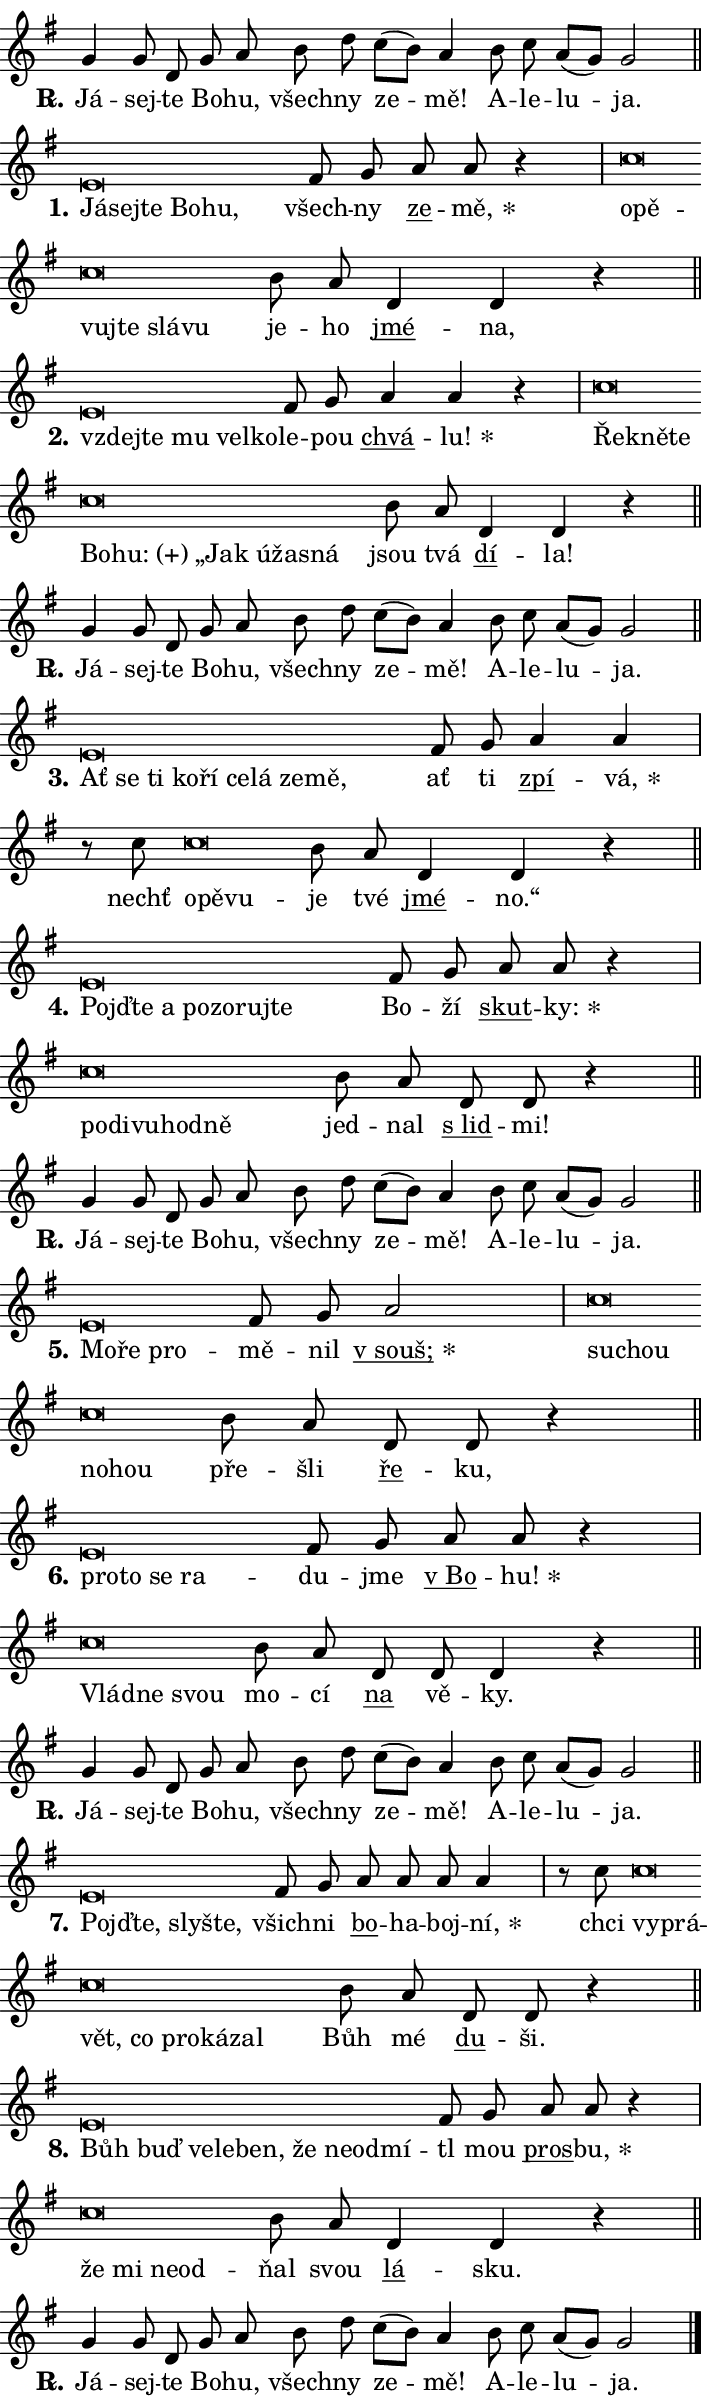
\version "2.24.0"
\header { tagline = "" }
\paper {
  indent = 0\cm
  top-margin = 0\cm
  right-margin = 0.13\cm % to fit lyric hyphens
  bottom-margin = 0\cm
  left-margin = 0\cm
  paper-width = 12\cm
  page-breaking = #ly:one-page-breaking
  system-system-spacing.basic-distance = #11
  score-system-spacing.basic-distance = #11
  ragged-last = ##f
}


%% Author: Thomas Morley
%% https://lists.gnu.org/archive/html/lilypond-user/2020-05/msg00002.html
#(define (line-position grob)
"Returns position of @var[grob} in current system:
   @code{'start}, if at first time-step
   @code{'end}, if at last time-step
   @code{'middle} otherwise
"
  (let* ((col (ly:item-get-column grob))
         (ln (ly:grob-object col 'left-neighbor))
         (rn (ly:grob-object col 'right-neighbor))
         (col-to-check-left (if (ly:grob? ln) ln col))
         (col-to-check-right (if (ly:grob? rn) rn col))
         (break-dir-left
           (and
             (ly:grob-property col-to-check-left 'non-musical #f)
             (ly:item-break-dir col-to-check-left)))
         (break-dir-right
           (and
             (ly:grob-property col-to-check-right 'non-musical #f)
             (ly:item-break-dir col-to-check-right))))
        (cond ((eqv? 1 break-dir-left) 'start)
              ((eqv? -1 break-dir-right) 'end)
              (else 'middle))))

#(define (tranparent-at-line-position vctor)
  (lambda (grob)
  "Relying on @code{line-position} select the relevant enry from @var{vctor}.
Used to determine transparency,"
    (case (line-position grob)
      ((end) (not (vector-ref vctor 0)))
      ((middle) (not (vector-ref vctor 1)))
      ((start) (not (vector-ref vctor 2))))))

noteHeadBreakVisibility =
#(define-music-function (break-visibility)(vector?)
"Makes @code{NoteHead}s transparent relying on @var{break-visibility}"
#{
  \override NoteHead.transparent =
    #(tranparent-at-line-position break-visibility)
#})

#(define delete-ledgers-for-transparent-note-heads
  (lambda (grob)
    "Reads whether a @code{NoteHead} is transparent.
If so this @code{NoteHead} is removed from @code{'note-heads} from
@var{grob}, which is supposed to be @code{LedgerLineSpanner}.
As a result ledgers are not printed for this @code{NoteHead}"
    (let* ((nhds-array (ly:grob-object grob 'note-heads))
           (nhds-list
             (if (ly:grob-array? nhds-array)
                 (ly:grob-array->list nhds-array)
                 '()))
           ;; Relies on the transparent-property being done before
           ;; Staff.LedgerLineSpanner.after-line-breaking is executed.
           ;; This is fragile ...
           (to-keep
             (remove
               (lambda (nhd)
                 (ly:grob-property nhd 'transparent #f))
               nhds-list)))
      ;; TODO find a better method to iterate over grob-arrays, similiar
      ;; to filter/remove etc for lists
      ;; For now rebuilt from scratch
      (set! (ly:grob-object grob 'note-heads)  '())
      (for-each
        (lambda (nhd)
          (ly:pointer-group-interface::add-grob grob 'note-heads nhd))
        to-keep))))

squashNotes = {
  \override NoteHead.X-extent = #'(-0.2 . 0.2)
  \override NoteHead.Y-extent = #'(-0.75 . 0)
  \override NoteHead.stencil =
    #(lambda (grob)
       (let ((pos (ly:grob-property grob 'staff-position)))
         (begin
           (if (< pos -7) (display "ERROR: Lower brevis then expected\n") (display ""))
           (if (<= pos -6) ly:text-interface::print ly:note-head::print))))
}
unSquashNotes = {
  \revert NoteHead.X-extent
  \revert NoteHead.Y-extent
  \revert NoteHead.stencil
}

hideNotes = \noteHeadBreakVisibility #begin-of-line-visible
unHideNotes = \noteHeadBreakVisibility #all-visible

% work-around for resetting accidentals
% https://lilypond.org/doc/v2.23/Documentation/notation/displaying-rhythms#unmetered-music
cadenzaMeasure = {
  \cadenzaOff
  \partial 1024 s1024
  \cadenzaOn
}

#(define-markup-command (accent layout props text) (markup?)
  "Underline accented syllable"
  (interpret-markup layout props
    #{\markup \override #'(offset . 4.3) \underline { #text }#}))

responsum = \markup \concat {
  "R" \hspace #-1.05 \path #0.1 #'((moveto 0 0.07) (lineto 0.9 0.8)) \hspace #0.05 "."
}

spaceSize = #0.6828661417322834 % exact space size for TeX Gyre Schola

\layout {
  \context {
    \Staff
    \remove "Time_signature_engraver"
    \override LedgerLineSpanner.after-line-breaking = #delete-ledgers-for-transparent-note-heads
  }
  \context {
    \Lyrics {
      \override LyricSpace.minimum-distance = \spaceSize
      \override LyricText.font-name = #"TeX Gyre Schola"
      \override LyricText.font-size = 1
      \override StanzaNumber.font-name = #"TeX Gyre Schola Bold"
      \override StanzaNumber.font-size = 1
    }
  }
  \context {
    \Score 
    \override NoteHead.text =
      #(lambda (grob) 
        (let ((pos (ly:grob-property grob 'staff-position)))
          #{\markup {
            \combine
              \halign #-0.55 \raise #(if (= pos -6) 0 0.5) \override #'(thickness . 2) \draw-line #'(3.2 . 0)
              \musicglyph "noteheads.sM1"
          }#}))
  }
}

% magnetic-lyrics.ily
%
%   written by
%     Jean Abou Samra <jean@abou-samra.fr>
%     Werner Lemberg <wl@gnu.org>
%
%   adapted by
%     Jiri Hon <jiri.hon@gmail.com>
%
% Version 2022-Apr-15

% https://www.mail-archive.com/lilypond-user@gnu.org/msg149350.html

#(define (Left_hyphen_pointer_engraver context)
   "Collect syllable-hyphen-syllable occurrences in lyrics and store
them in properties.  This engraver only looks to the left.  For
example, if the lyrics input is @code{foo -- bar}, it does the
following.

@itemize @bullet
@item
Set the @code{text} property of the @code{LyricHyphen} grob between
@q{foo} and @q{bar} to @code{foo}.

@item
Set the @code{left-hyphen} property of the @code{LyricText} grob with
text @q{foo} to the @code{LyricHyphen} grob between @q{foo} and
@q{bar}.
@end itemize

Use this auxiliary engraver in combination with the
@code{lyric-@/text::@/apply-@/magnetic-@/offset!} hook."
   (let ((hyphen #f)
         (text #f))
     (make-engraver
      (acknowledgers
       ((lyric-syllable-interface engraver grob source-engraver)
        (set! text grob)))
      (end-acknowledgers
       ((lyric-hyphen-interface engraver grob source-engraver)
        ;(when (not (grob::has-interface grob 'lyric-space-interface))
          (set! hyphen grob)));)
      ((stop-translation-timestep engraver)
       (when (and text hyphen)
         (ly:grob-set-object! text 'left-hyphen hyphen))
       (set! text #f)
       (set! hyphen #f)))))

#(define (lyric-text::apply-magnetic-offset! grob)
   "If the space between two syllables is less than the value in
property @code{LyricText@/.details@/.squash-threshold}, move the right
syllable to the left so that it gets concatenated with the left
syllable.

Use this function as a hook for
@code{LyricText@/.after-@/line-@/breaking} if the
@code{Left_@/hyphen_@/pointer_@/engraver} is active."
   (let ((hyphen (ly:grob-object grob 'left-hyphen #f)))
     (when hyphen
       (let ((left-text (ly:spanner-bound hyphen LEFT)))
         (when (grob::has-interface left-text 'lyric-syllable-interface)
           (let* ((common (ly:grob-common-refpoint grob left-text X))
                  (this-x-ext (ly:grob-extent grob common X))
                  (left-x-ext
                   (begin
                     ;; Trigger magnetism for left-text.
                     (ly:grob-property left-text 'after-line-breaking)
                     (ly:grob-extent left-text common X)))
                  ;; `delta` is the gap width between two syllables.
                  (delta (- (interval-start this-x-ext)
                            (interval-end left-x-ext)))
                  (details (ly:grob-property grob 'details))
                  (threshold (assoc-get 'squash-threshold details 0.2)))
             (when (< delta threshold)
               (let* (;; We have to manipulate the input text so that
                      ;; ligatures crossing syllable boundaries are not
                      ;; disabled.  For languages based on the Latin
                      ;; script this is essentially a beautification.
                      ;; However, for non-Western scripts it can be a
                      ;; necessity.
                      (lt (ly:grob-property left-text 'text))
                      (rt (ly:grob-property grob 'text))
                      (is-space (grob::has-interface hyphen 'lyric-space-interface))
                      (space (if is-space " " ""))
                      (extra-delta (if is-space spaceSize 0))
                      ;; Append new syllable.
                      (ltrt-space (if (and (string? lt) (string? rt))
                                (string-append lt space rt)
                                (make-concat-markup (list lt space rt))))
                      ;; Right-align `ltrt` to the right side.
                      (ltrt-space-markup (grob-interpret-markup
                               grob
                               (make-translate-markup
                                (cons (interval-length this-x-ext) 0)
                                (make-right-align-markup ltrt-space)))))
                 (begin
                   ;; Don't print `left-text`.
                   (ly:grob-set-property! left-text 'stencil #f)
                   ;; Set text and stencil (which holds all collected
                   ;; syllables so far) and shift it to the left.
                   (ly:grob-set-property! grob 'text ltrt-space)
                   (ly:grob-set-property! grob 'stencil ltrt-space-markup)
                   (ly:grob-translate-axis! grob (- (- delta extra-delta)) X))))))))))


#(define (lyric-hyphen::displace-bounds-first grob)
   ;; Make very sure this callback isn't triggered too early.
   (let ((left (ly:spanner-bound grob LEFT))
         (right (ly:spanner-bound grob RIGHT)))
     (ly:grob-property left 'after-line-breaking)
     (ly:grob-property right 'after-line-breaking)
     (ly:lyric-hyphen::print grob)))

squashThreshold = #0.4

\layout {
  \context {
    \Lyrics
    \consists #Left_hyphen_pointer_engraver
    \override LyricText.after-line-breaking =
      #lyric-text::apply-magnetic-offset!
    \override LyricHyphen.stencil = #lyric-hyphen::displace-bounds-first
    \override LyricText.details.squash-threshold = \squashThreshold
    \override LyricHyphen.minimum-distance = 0
    \override LyricHyphen.minimum-length = \squashThreshold
  }
}

squashText = \override LyricText.details.squash-threshold = 9999
unSquashText = \override LyricText.details.squash-threshold = \squashThreshold

leftText = \override LyricText.self-alignment-X = #LEFT
unLeftText = \revert LyricText.self-alignment-X

starOffset = #(lambda (grob) 
                (let ((x_offset (ly:self-alignment-interface::aligned-on-x-parent grob)))
                  (if (= x_offset 0) 0 (+ x_offset 1.2))))

star = #(define-music-function (syllable)(string?)
"Append star separator at the end of a syllable"
#{
  \once \override LyricText.X-offset = #starOffset
  \lyricmode { \markup {
    #syllable
    \override #'((font-name . "TeX Gyre Schola Bold")) \hspace #0.2 \lower #0.65 \larger "*"
  } }
#})

starAccent = #(define-music-function (syllable)(string?)
"Append star separator at the end of a syllable and make accent"
#{
  \once \override LyricText.X-offset = #starOffset
  \lyricmode { \markup {
    \accent #syllable
    \override #'((font-name . "TeX Gyre Schola Bold")) \hspace #0.2 \lower #0.65 \larger "*"
  } }
#})

breath = #(define-music-function (syllable)(string?)
"Append breathing indicator at the end of a syllable"
#{
  \lyricmode { \markup { #syllable "+" } }
#})

optionalBreath = #(define-music-function (syllable)(string?)
"Append optional breathing indicator at the end of a syllable"
#{
  \lyricmode { \markup { #syllable "(+)" } }
#})


\score {
    <<
        \new Voice = "melody" { \cadenzaOn \key g \major \relative { g'4 g8 d g a \bar "" b d \bar "" c[( b)] a4 \bar "" b8 c a[( g)] g2 \cadenzaMeasure \bar "||" \break } }
        \new Lyrics \lyricsto "melody" { \lyricmode { \set stanza = \responsum
Já -- sej -- te Bo -- hu, všech -- ny ze -- mě! A -- le -- lu -- ja. } }
    >>
    \layout {}
}

\score {
    <<
        \new Voice = "melody" { \cadenzaOn \key g \major \relative { \squashNotes e'\breve*1/16 \hideNotes \breve*1/16 \bar "" \breve*1/16 \bar "" \breve*1/16 \breve*1/16 \bar "" \unHideNotes \unSquashNotes fis8 g \bar "" a8 a r4 \cadenzaMeasure \bar "|" \squashNotes c\breve*1/16 \hideNotes \breve*1/16 \bar "" \breve*1/16 \bar "" \breve*1/16 \bar "" \breve*1/16 \breve*1/16 \bar "" \unHideNotes \unSquashNotes b8 a \bar "" d,4 d r \cadenzaMeasure \bar "||" \break } }
        \new Lyrics \lyricsto "melody" { \lyricmode { \set stanza = "1."
\leftText Já -- \squashText sej -- te Bo -- hu, \unLeftText \unSquashText všech -- ny \markup \accent ze -- \star mě, \leftText o -- \squashText pě -- vuj -- te slá -- vu \unLeftText \unSquashText je -- ho \markup \accent jmé -- na, } }
    >>
    \layout {}
}

\score {
    <<
        \new Voice = "melody" { \cadenzaOn \key g \major \relative { \squashNotes e'\breve*1/16 \hideNotes \breve*1/16 \bar "" \breve*1/16 \bar "" \breve*1/16 \breve*1/16 \bar "" \unHideNotes \unSquashNotes fis8 g \bar "" a4 a r \cadenzaMeasure \bar "|" \squashNotes c\breve*1/16 \hideNotes \breve*1/16 \bar "" \breve*1/16 \bar "" \breve*1/16 \bar "" \breve*1/16 \bar "" \breve*1/16 \bar "" \breve*1/16 \bar "" \breve*1/16 \breve*1/16 \bar "" \unHideNotes \unSquashNotes b8 a \bar "" d,4 d r \cadenzaMeasure \bar "||" \break } }
        \new Lyrics \lyricsto "melody" { \lyricmode { \set stanza = "2."
\leftText vzdej -- \squashText te mu vel -- ko -- \unLeftText \unSquashText le -- pou \markup \accent chvá -- \star lu! \leftText Ře -- \squashText kně -- te Bo -- \optionalBreath hu: „Jak ú -- ža -- sná \unLeftText \unSquashText jsou tvá \markup \accent dí -- la! } }
    >>
    \layout {}
}

\score {
    <<
        \new Voice = "melody" { \cadenzaOn \key g \major \relative { g'4 g8 d g a \bar "" b d \bar "" c[( b)] a4 \bar "" b8 c a[( g)] g2 \cadenzaMeasure \bar "||" \break } }
        \new Lyrics \lyricsto "melody" { \lyricmode { \set stanza = \responsum
Já -- sej -- te Bo -- hu, všech -- ny ze -- mě! A -- le -- lu -- ja. } }
    >>
    \layout {}
}

\score {
    <<
        \new Voice = "melody" { \cadenzaOn \key g \major \relative { \squashNotes e'\breve*1/16 \hideNotes \breve*1/16 \bar "" \breve*1/16 \bar "" \breve*1/16 \bar "" \breve*1/16 \bar "" \breve*1/16 \bar "" \breve*1/16 \bar "" \breve*1/16 \breve*1/16 \bar "" \unHideNotes \unSquashNotes fis8 g \bar "" a4 a4 \cadenzaMeasure \bar "|" r8 c8 \squashNotes c\breve*1/16 \hideNotes \breve*1/16 \breve*1/16 \bar "" \unHideNotes \unSquashNotes b8 a \bar "" d,4 d r \cadenzaMeasure \bar "||" \break } }
        \new Lyrics \lyricsto "melody" { \lyricmode { \set stanza = "3."
\leftText Ať \squashText se ti ko -- ří ce -- lá ze -- mě, \unLeftText \unSquashText ať ti \markup \accent zpí -- \star vá, nechť \leftText o -- \squashText pě -- vu -- \unLeftText \unSquashText je tvé \markup \accent jmé -- no.“ } }
    >>
    \layout {}
}

\score {
    <<
        \new Voice = "melody" { \cadenzaOn \key g \major \relative { \squashNotes e'\breve*1/16 \hideNotes \breve*1/16 \bar "" \breve*1/16 \bar "" \breve*1/16 \bar "" \breve*1/16 \bar "" \breve*1/16 \breve*1/16 \bar "" \unHideNotes \unSquashNotes fis8 g \bar "" a8 a r4 \cadenzaMeasure \bar "|" \squashNotes c\breve*1/16 \hideNotes \breve*1/16 \bar "" \breve*1/16 \bar "" \breve*1/16 \breve*1/16 \bar "" \unHideNotes \unSquashNotes b8 a \bar "" d,8 d r4 \cadenzaMeasure \bar "||" \break } }
        \new Lyrics \lyricsto "melody" { \lyricmode { \set stanza = "4."
\leftText Pojď -- \squashText te a po -- zo -- ruj -- te \unLeftText \unSquashText Bo -- ží \markup \accent skut -- \star ky: \leftText po -- \squashText di -- vu -- hod -- ně \unLeftText \unSquashText jed -- nal \markup \accent "s lid" -- mi! } }
    >>
    \layout {}
}

\score {
    <<
        \new Voice = "melody" { \cadenzaOn \key g \major \relative { g'4 g8 d g a \bar "" b d \bar "" c[( b)] a4 \bar "" b8 c a[( g)] g2 \cadenzaMeasure \bar "||" \break } }
        \new Lyrics \lyricsto "melody" { \lyricmode { \set stanza = \responsum
Já -- sej -- te Bo -- hu, všech -- ny ze -- mě! A -- le -- lu -- ja. } }
    >>
    \layout {}
}

\score {
    <<
        \new Voice = "melody" { \cadenzaOn \key g \major \relative { \squashNotes e'\breve*1/16 \hideNotes \breve*1/16 \breve*1/16 \bar "" \unHideNotes \unSquashNotes fis8 g \bar "" a2 \cadenzaMeasure \bar "|" \squashNotes c\breve*1/16 \hideNotes \breve*1/16 \bar "" \breve*1/16 \breve*1/16 \bar "" \unHideNotes \unSquashNotes b8 a \bar "" d,8 d r4 \cadenzaMeasure \bar "||" \break } }
        \new Lyrics \lyricsto "melody" { \lyricmode { \set stanza = "5."
\leftText Mo -- \squashText ře pro -- \unLeftText \unSquashText mě -- nil \starAccent "v souš;" \leftText su -- \squashText chou no -- hou \unLeftText \unSquashText pře -- šli \markup \accent ře -- ku, } }
    >>
    \layout {}
}

\score {
    <<
        \new Voice = "melody" { \cadenzaOn \key g \major \relative { \squashNotes e'\breve*1/16 \hideNotes \breve*1/16 \bar "" \breve*1/16 \breve*1/16 \bar "" \unHideNotes \unSquashNotes fis8 g \bar "" a a r4 \cadenzaMeasure \bar "|" \squashNotes c\breve*1/16 \hideNotes \breve*1/16 \breve*1/16 \bar "" \unHideNotes \unSquashNotes b8 a \bar "" d, d d4 r \cadenzaMeasure \bar "||" \break } }
        \new Lyrics \lyricsto "melody" { \lyricmode { \set stanza = "6."
\leftText pro -- \squashText to se ra -- \unLeftText \unSquashText du -- jme \markup \accent "v Bo" -- \star hu! \leftText Vlád -- \squashText ne svou \unLeftText \unSquashText mo -- cí \markup \accent na vě -- ky. } }
    >>
    \layout {}
}

\score {
    <<
        \new Voice = "melody" { \cadenzaOn \key g \major \relative { g'4 g8 d g a \bar "" b d \bar "" c[( b)] a4 \bar "" b8 c a[( g)] g2 \cadenzaMeasure \bar "||" \break } }
        \new Lyrics \lyricsto "melody" { \lyricmode { \set stanza = \responsum
Já -- sej -- te Bo -- hu, všech -- ny ze -- mě! A -- le -- lu -- ja. } }
    >>
    \layout {}
}

\score {
    <<
        \new Voice = "melody" { \cadenzaOn \key g \major \relative { \squashNotes e'\breve*1/16 \hideNotes \breve*1/16 \bar "" \breve*1/16 \breve*1/16 \bar "" \unHideNotes \unSquashNotes fis8 g \bar "" a a a a4 \cadenzaMeasure \bar "|" r8 c8 \squashNotes c\breve*1/16 \hideNotes \breve*1/16 \bar "" \breve*1/16 \bar "" \breve*1/16 \bar "" \breve*1/16 \bar "" \breve*1/16 \breve*1/16 \bar "" \unHideNotes \unSquashNotes b8 a \bar "" d,8 d r4 \cadenzaMeasure \bar "||" \break } }
        \new Lyrics \lyricsto "melody" { \lyricmode { \set stanza = "7."
\leftText Pojď -- \squashText te, sly -- šte, \unLeftText \unSquashText všich -- ni \markup \accent bo -- ha -- boj -- \star ní, chci \leftText vy -- \squashText prá -- vět, co pro -- ká -- zal \unLeftText \unSquashText Bůh mé \markup \accent du -- ši. } }
    >>
    \layout {}
}

\score {
    <<
        \new Voice = "melody" { \cadenzaOn \key g \major \relative { \squashNotes e'\breve*1/16 \hideNotes \breve*1/16 \bar "" \breve*1/16 \bar "" \breve*1/16 \bar "" \breve*1/16 \bar "" \breve*1/16 \bar "" \breve*1/16 \bar "" \breve*1/16 \breve*1/16 \bar "" \unHideNotes \unSquashNotes fis8 g \bar "" a8 a r4 \cadenzaMeasure \bar "|" \squashNotes c\breve*1/16 \hideNotes \breve*1/16 \bar "" \breve*1/16 \breve*1/16 \bar "" \unHideNotes \unSquashNotes b8 a \bar "" d,4 d r \cadenzaMeasure \bar "||" \break } }
        \new Lyrics \lyricsto "melody" { \lyricmode { \set stanza = "8."
\leftText Bůh \squashText buď ve -- le -- ben, že ne -- od -- mí -- \unLeftText \unSquashText tl mou \markup \accent pros -- \star bu, \leftText že \squashText mi ne -- od -- \unLeftText \unSquashText ňal svou \markup \accent lá -- sku. } }
    >>
    \layout {}
}

\score {
    <<
        \new Voice = "melody" { \cadenzaOn \key g \major \relative { g'4 g8 d g a \bar "" b d \bar "" c[( b)] a4 \bar "" b8 c a[( g)] g2 \cadenzaMeasure \bar "||" \break } \bar "|." }
        \new Lyrics \lyricsto "melody" { \lyricmode { \set stanza = \responsum
Já -- sej -- te Bo -- hu, všech -- ny ze -- mě! A -- le -- lu -- ja. } }
    >>
    \layout {}
}
